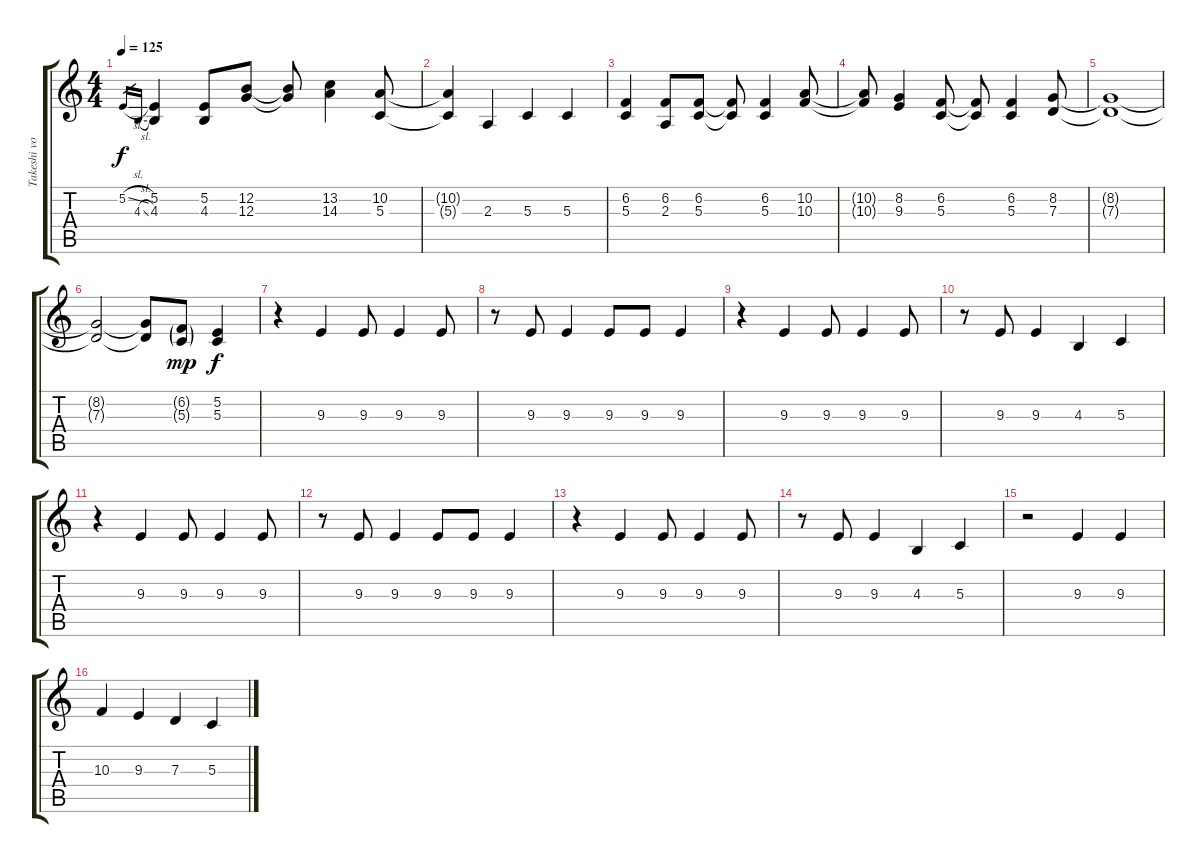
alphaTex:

\track ("Takeshi voice" "Takeshi vo") {instrument oboe}
\staff {score tabs}
\tuning (E4 B3 G3 D3 A2 E2) {hide}
\ts (4 4)
\tempo 125
\clef g2
\ks c
5.2{sl}.16{gr dy f} 4.3{sl}.16{gr} (5.2 4.3).4 (5.2 4.3).8 (12.2 12.3).8 (12.2{t} 12.3{t}).8 (13.2 14.3).4 (10.2 5.3).8 |
(10.2{t} 5.3{t}).4 2.3.4 5.3.4 5.3.4 |
(6.2 5.3).4 (6.2 2.3).8 (6.2 5.3).8 (6.2{t} 5.3{t}).8 (6.2 5.3).4 (10.2 10.3).8 |
(10.2{t} 10.3{t}).8 (8.2 9.3).4 (6.2 5.3).8 (6.2{t} 5.3{t}).8 (6.2 5.3).4 (8.2 7.3).8 |
(8.2{t} 7.3{t}).1 |
(8.2{t} 7.3{t}).2 (8.2{t} 7.3{t}).8 (6.2{g} 5.3{g}).8{dy mp} (5.2 5.3).4{dy f} |
r.4 9.3.4 9.3.8 9.3.4 9.3.8 |
r.8 9.3.8 9.3.4 9.3.8 9.3.8 9.3.4 |
r.4 9.3.4 9.3.8 9.3.4 9.3.8 |
r.8 9.3.8 9.3.4 4.3.4 5.3.4 |
r.4 9.3.4 9.3.8 9.3.4 9.3.8 |
r.8 9.3.8 9.3.4 9.3.8 9.3.8 9.3.4 |
r.4 9.3.4 9.3.8 9.3.4 9.3.8 |
r.8 9.3.8 9.3.4 4.3.4 5.3.4 |
r.2 9.3.4 9.3.4 |
10.3.4 9.3.4 7.3.4 5.3.4
